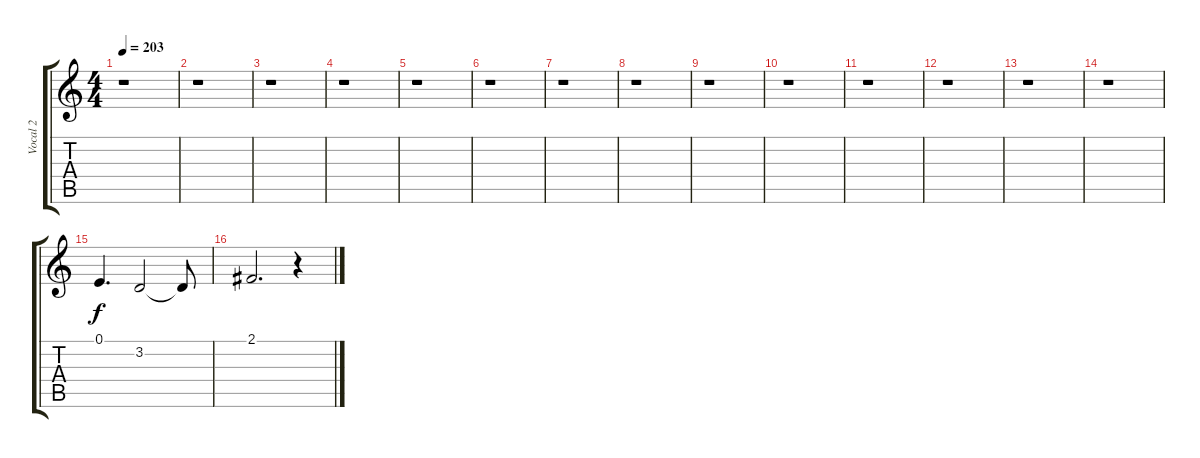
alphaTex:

\track ("Vocal 2" "Vocal 2") {instrument lead2sawtooth}
\staff {score tabs}
\tuning (E4 B3 G3 D3 A2 E2) {hide}
\ts (4 4)
\tempo 203
\clef g2
\ks c
r.1{dy f} |
r.1 |
r.1 |
r.1 |
r.1 |
r.1 |
r.1 |
r.1 |
r.1 |
r.1 |
r.1 |
r.1 |
r.1 |
r.1 |
0.1.4{d} 3.2.2 3.2{t}.8 |
2.1.2{d} r.4
